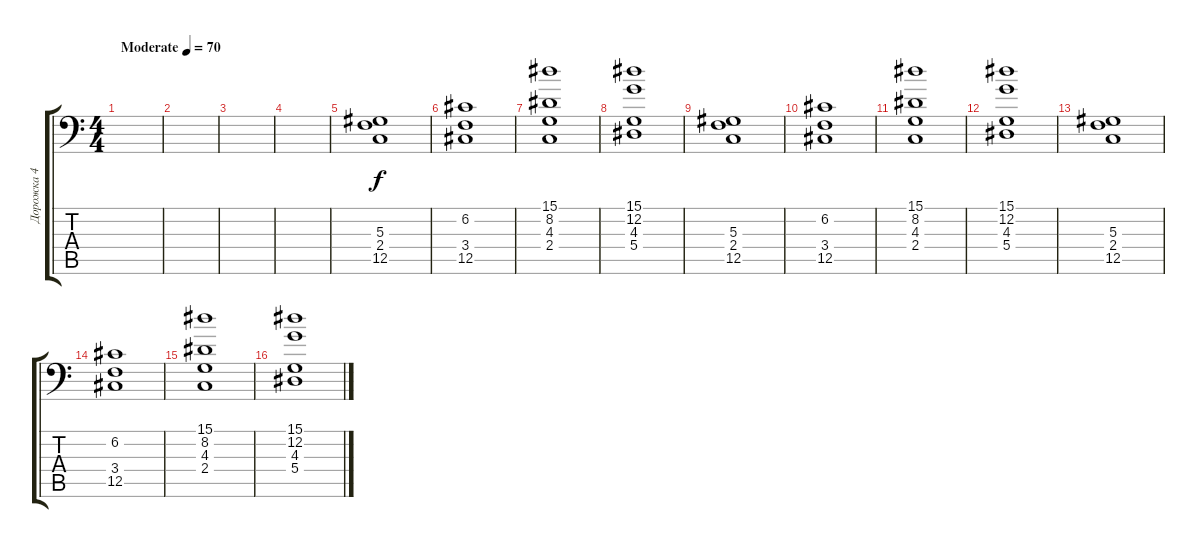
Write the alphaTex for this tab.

\track ("Дорожка 4" "Дорожка 4") {instrument brightacousticpiano}
\staff {score tabs}
\tuning (C4 G3 Eb3 Bb2 F2 Bb1) {hide}
\ts (4 4)
\tempo (70 "Moderate")
\clef f4
\ks c
|
|
|
|
(5.3 2.4 12.5).1 |
(6.2 3.4 12.5).1 |
(15.1 8.2 4.3 2.4).1 |
(15.1 12.2 4.3 5.4).1 |
(5.3 2.4 12.5).1 |
(6.2 3.4 12.5).1 |
(15.1 8.2 4.3 2.4).1 |
(15.1 12.2 4.3 5.4).1 |
(5.3 2.4 12.5).1 |
(6.2 3.4 12.5).1 |
(15.1 8.2 4.3 2.4).1 |
(15.1 12.2 4.3 5.4).1
